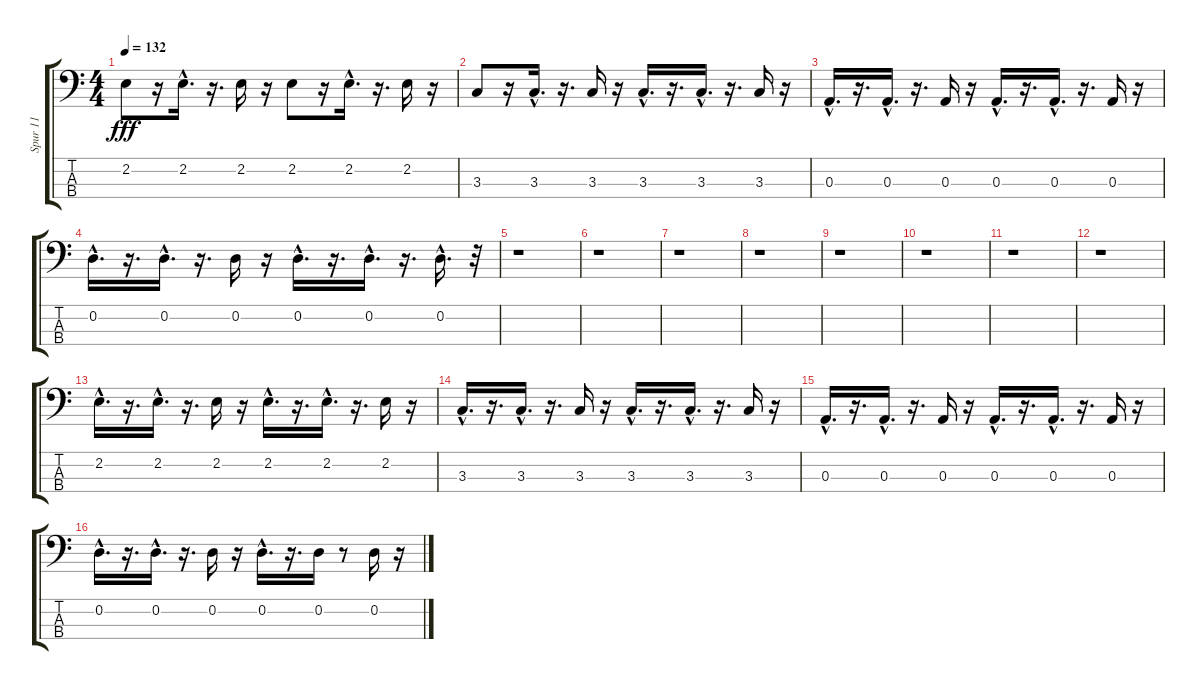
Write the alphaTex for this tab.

\track ("Spur 11" "Spur 11") {instrument synthbass2}
\staff {score tabs}
\tuning (G2 D2 A1 E1) {hide}
\ts (4 4)
\tempo 132
\clef f4
\ks c
2.2.8{dy fff} r.16 2.2{hac}.16{d} r.16{d} 2.2.16 r.16 2.2.8 r.16 2.2{hac}.16{d} r.16{d} 2.2.16 r.16 |
3.3.8 r.16 3.3{hac}.16{d} r.16{d} 3.3.16 r.16 3.3{hac}.16{d} r.16{d} 3.3{hac}.16{d} r.16{d} 3.3.16 r.16 |
0.3{hac}.16{d} r.16{d} 0.3{hac}.16{d} r.16{d} 0.3.16 r.16 0.3{hac}.16{d} r.16{d} 0.3{hac}.16{d} r.16{d} 0.3.16 r.16 |
0.2{hac}.16{d} r.16{d} 0.2{hac}.16{d} r.16{d} 0.2.16 r.16 0.2{hac}.16{d} r.16{d} 0.2{hac}.16{d} r.16{d} 0.2{hac}.16{d} r.32 |
r.1 |
r.1 |
r.1 |
r.1 |
r.1 |
r.1 |
r.1 |
r.1 |
2.2{hac}.16{d} r.16{d} 2.2{hac}.16{d} r.16{d} 2.2.16 r.16 2.2{hac}.16{d} r.16{d} 2.2{hac}.16{d} r.16{d} 2.2.16 r.16 |
3.3{hac}.16{d} r.16{d} 3.3{hac}.16{d} r.16{d} 3.3.16 r.16 3.3{hac}.16{d} r.16{d} 3.3{hac}.16{d} r.16{d} 3.3.16 r.16 |
0.3{hac}.16{d} r.16{d} 0.3{hac}.16{d} r.16{d} 0.3.16 r.16 0.3{hac}.16{d} r.16{d} 0.3{hac}.16{d} r.16{d} 0.3.16 r.16 |
0.2{hac}.16{d} r.16{d} 0.2{hac}.16{d} r.16{d} 0.2.16 r.16 0.2{hac}.16{d} r.16{d} 0.2.16 r.8 0.2.16 r.16
